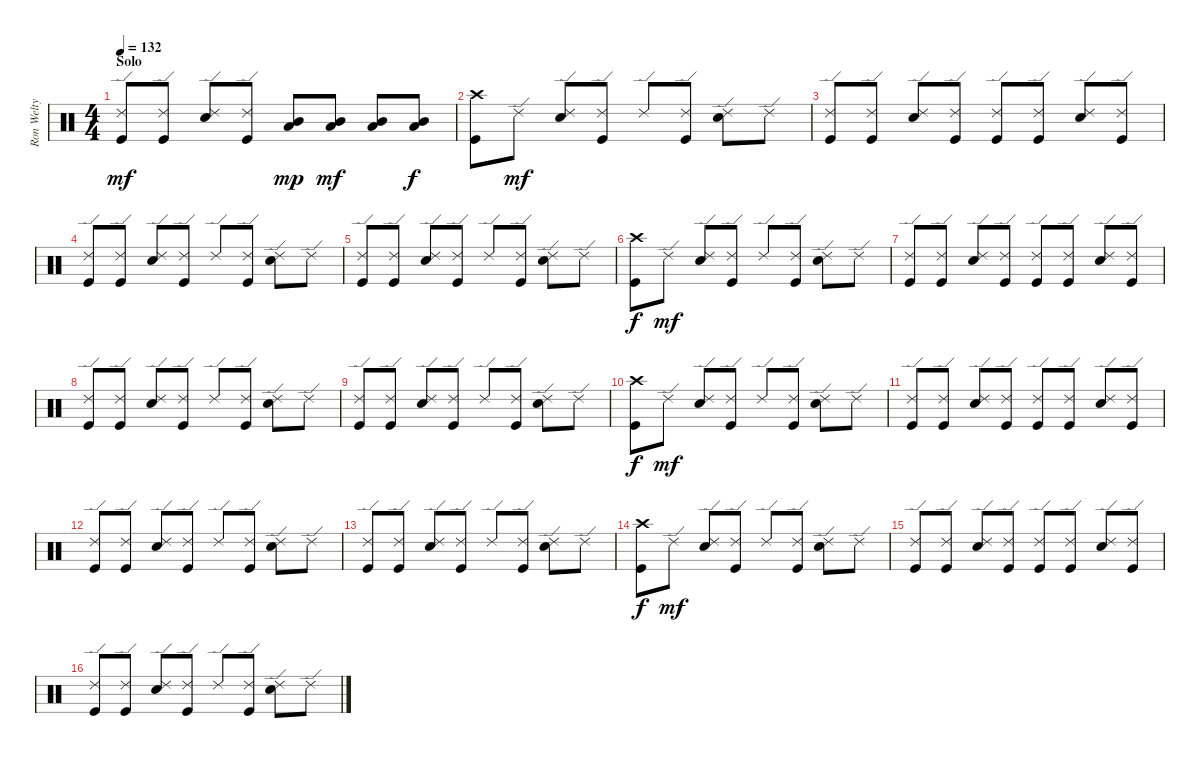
\track ("Ron Welty" "Ron Welty") {instrument percussion}
\staff {score}
\articulation defaults
\ts (4 4)
\section ("" "Solo")
\tempo 132
\clef neutral
\ks c
("Kick (hit)" "Ride (edge) 2").8{dy mf} ("Kick (hit)" "Ride (edge) 2").8 ("Electric Snare (hit)" "Ride (edge) 2").8 ("Kick (hit)" "Ride (edge) 2").8 ("Low Floor Tom (hit)" "Mid Tom (hit)").8{dy mp} ("Mid Tom (hit)" "Low Floor Tom (hit)").8{dy mf} ("Mid Tom (hit)" "Low Floor Tom (hit)").8 ("Mid Tom (hit)" "Low Floor Tom (hit)").8{dy f} |
("Kick (hit)" "Crash high (hit)").8 "Ride (edge) 2".8{dy mf} ("Electric Snare (hit)" "Ride (edge) 2").8 ("Kick (hit)" "Ride (edge) 2").8 "Ride (edge) 2".8 ("Kick (hit)" "Ride (edge) 2").8 ("Electric Snare (hit)" "Ride (edge) 2").8 "Ride (edge) 2".8 |
("Kick (hit)" "Ride (edge) 2").8 ("Kick (hit)" "Ride (edge) 2").8 ("Electric Snare (hit)" "Ride (edge) 2").8 ("Kick (hit)" "Ride (edge) 2").8 ("Kick (hit)" "Ride (edge) 2").8 ("Kick (hit)" "Ride (edge) 2").8 ("Electric Snare (hit)" "Ride (edge) 2").8 ("Kick (hit)" "Ride (edge) 2").8 |
("Kick (hit)" "Ride (edge) 2").8 ("Kick (hit)" "Ride (edge) 2").8 ("Electric Snare (hit)" "Ride (edge) 2").8 ("Kick (hit)" "Ride (edge) 2").8 "Ride (edge) 2".8 ("Kick (hit)" "Ride (edge) 2").8 ("Electric Snare (hit)" "Ride (edge) 2").8 "Ride (edge) 2".8 |
("Kick (hit)" "Ride (edge) 2").8 ("Kick (hit)" "Ride (edge) 2").8 ("Electric Snare (hit)" "Ride (edge) 2").8 ("Kick (hit)" "Ride (edge) 2").8 "Ride (edge) 2".8 ("Kick (hit)" "Ride (edge) 2").8 ("Electric Snare (hit)" "Ride (edge) 2").8 "Ride (edge) 2".8 |
("Kick (hit)" "Crash high (hit)").8{dy f} "Ride (edge) 2".8{dy mf} ("Electric Snare (hit)" "Ride (edge) 2").8 ("Kick (hit)" "Ride (edge) 2").8 "Ride (edge) 2".8 ("Kick (hit)" "Ride (edge) 2").8 ("Electric Snare (hit)" "Ride (edge) 2").8 "Ride (edge) 2".8 |
("Kick (hit)" "Ride (edge) 2").8 ("Kick (hit)" "Ride (edge) 2").8 ("Electric Snare (hit)" "Ride (edge) 2").8 ("Kick (hit)" "Ride (edge) 2").8 ("Kick (hit)" "Ride (edge) 2").8 ("Kick (hit)" "Ride (edge) 2").8 ("Electric Snare (hit)" "Ride (edge) 2").8 ("Kick (hit)" "Ride (edge) 2").8 |
("Kick (hit)" "Ride (edge) 2").8 ("Kick (hit)" "Ride (edge) 2").8 ("Electric Snare (hit)" "Ride (edge) 2").8 ("Kick (hit)" "Ride (edge) 2").8 "Ride (edge) 2".8 ("Kick (hit)" "Ride (edge) 2").8 ("Electric Snare (hit)" "Ride (edge) 2").8 "Ride (edge) 2".8 |
("Kick (hit)" "Ride (edge) 2").8 ("Kick (hit)" "Ride (edge) 2").8 ("Electric Snare (hit)" "Ride (edge) 2").8 ("Kick (hit)" "Ride (edge) 2").8 "Ride (edge) 2".8 ("Kick (hit)" "Ride (edge) 2").8 ("Electric Snare (hit)" "Ride (edge) 2").8 "Ride (edge) 2".8 |
("Kick (hit)" "Crash high (hit)").8{dy f} "Ride (edge) 2".8{dy mf} ("Electric Snare (hit)" "Ride (edge) 2").8 ("Kick (hit)" "Ride (edge) 2").8 "Ride (edge) 2".8 ("Kick (hit)" "Ride (edge) 2").8 ("Electric Snare (hit)" "Ride (edge) 2").8 "Ride (edge) 2".8 |
("Kick (hit)" "Ride (edge) 2").8 ("Kick (hit)" "Ride (edge) 2").8 ("Electric Snare (hit)" "Ride (edge) 2").8 ("Kick (hit)" "Ride (edge) 2").8 ("Kick (hit)" "Ride (edge) 2").8 ("Kick (hit)" "Ride (edge) 2").8 ("Electric Snare (hit)" "Ride (edge) 2").8 ("Kick (hit)" "Ride (edge) 2").8 |
("Kick (hit)" "Ride (edge) 2").8 ("Kick (hit)" "Ride (edge) 2").8 ("Electric Snare (hit)" "Ride (edge) 2").8 ("Kick (hit)" "Ride (edge) 2").8 "Ride (edge) 2".8 ("Kick (hit)" "Ride (edge) 2").8 ("Electric Snare (hit)" "Ride (edge) 2").8 "Ride (edge) 2".8 |
("Kick (hit)" "Ride (edge) 2").8 ("Kick (hit)" "Ride (edge) 2").8 ("Electric Snare (hit)" "Ride (edge) 2").8 ("Kick (hit)" "Ride (edge) 2").8 "Ride (edge) 2".8 ("Kick (hit)" "Ride (edge) 2").8 ("Electric Snare (hit)" "Ride (edge) 2").8 "Ride (edge) 2".8 |
("Kick (hit)" "Crash high (hit)").8{dy f} "Ride (edge) 2".8{dy mf} ("Electric Snare (hit)" "Ride (edge) 2").8 ("Kick (hit)" "Ride (edge) 2").8 "Ride (edge) 2".8 ("Kick (hit)" "Ride (edge) 2").8 ("Electric Snare (hit)" "Ride (edge) 2").8 "Ride (edge) 2".8 |
("Kick (hit)" "Ride (edge) 2").8 ("Kick (hit)" "Ride (edge) 2").8 ("Electric Snare (hit)" "Ride (edge) 2").8 ("Kick (hit)" "Ride (edge) 2").8 ("Kick (hit)" "Ride (edge) 2").8 ("Kick (hit)" "Ride (edge) 2").8 ("Electric Snare (hit)" "Ride (edge) 2").8 ("Kick (hit)" "Ride (edge) 2").8 |
("Kick (hit)" "Ride (edge) 2").8 ("Kick (hit)" "Ride (edge) 2").8 ("Electric Snare (hit)" "Ride (edge) 2").8 ("Kick (hit)" "Ride (edge) 2").8 "Ride (edge) 2".8 ("Kick (hit)" "Ride (edge) 2").8 ("Electric Snare (hit)" "Ride (edge) 2").8 "Ride (edge) 2".8
